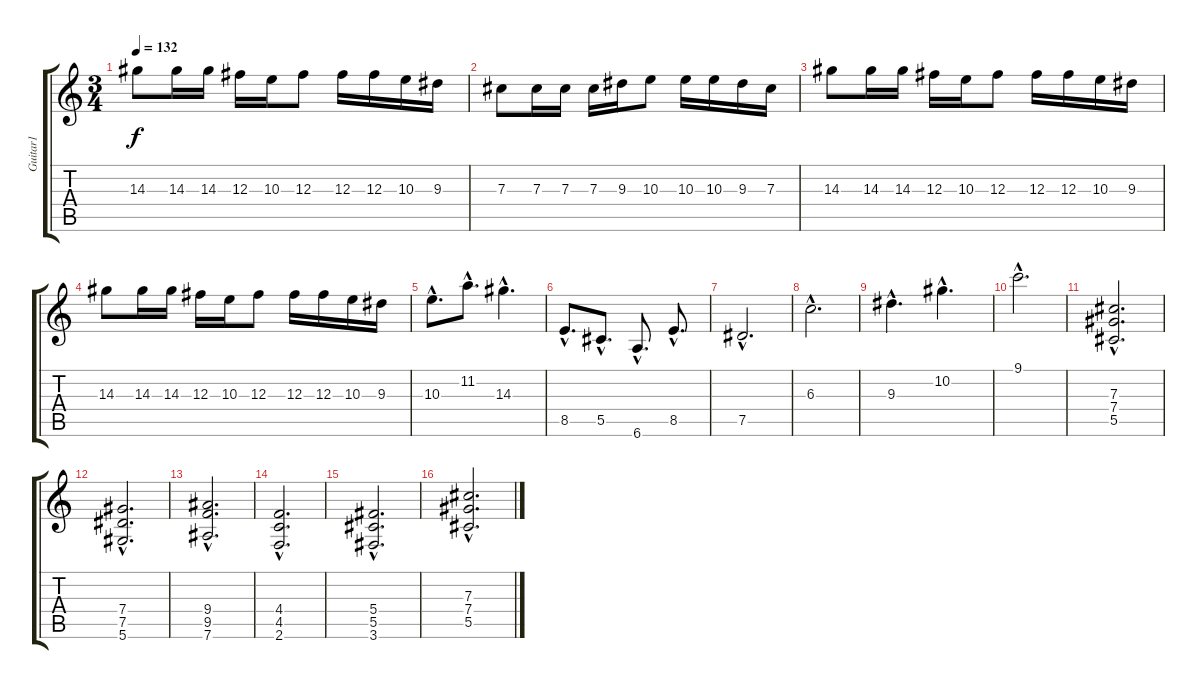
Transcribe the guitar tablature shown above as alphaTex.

\track ("Guitar1" "Guitar1") {instrument distortionguitar}
\staff {score tabs}
\tuning (Eb4 Bb3 Gb3 Db3 Ab2 Eb2) {hide}
\ts (3 4)
\tempo 132
\clef g2
\ks c
14.3.8{dy f} 14.3.16 14.3.16 12.3.16 10.3.16 12.3.8 12.3.16 12.3.16 10.3.16 9.3.16 |
7.3.8 7.3.16 7.3.16 7.3.16 9.3.16 10.3.8 10.3.16 10.3.16 9.3.16 7.3.16 |
14.3.8 14.3.16 14.3.16 12.3.16 10.3.16 12.3.8 12.3.16 12.3.16 10.3.16 9.3.16 |
14.3.8 14.3.16 14.3.16 12.3.16 10.3.16 12.3.8 12.3.16 12.3.16 10.3.16 9.3.16 |
10.3{hac}.8{d} 11.2{hac}.8{d} 14.3{hac}.4{d} |
8.5{hac}.8{d} 5.5{hac}.8{d} 6.6{hac}.8{d} 8.5{hac}.8{d} |
7.5{hac}.2{d} |
6.3{hac}.2{d} |
9.3{hac}.4{d} 10.2{hac}.4{d} |
9.1{hac}.2{d} |
(7.3{hac} 7.4{hac} 5.5{hac}).2{d} |
(7.4{hac} 7.5{hac} 5.6{hac}).2{d} |
(9.4{hac} 9.5{hac} 7.6{hac}).2{d} |
(4.4{hac} 4.5{hac} 2.6{hac}).2{d} |
(5.4{hac} 5.5{hac} 3.6{hac}).2{d} |
(7.3{hac} 7.4{hac} 5.5{hac}).2{d}
